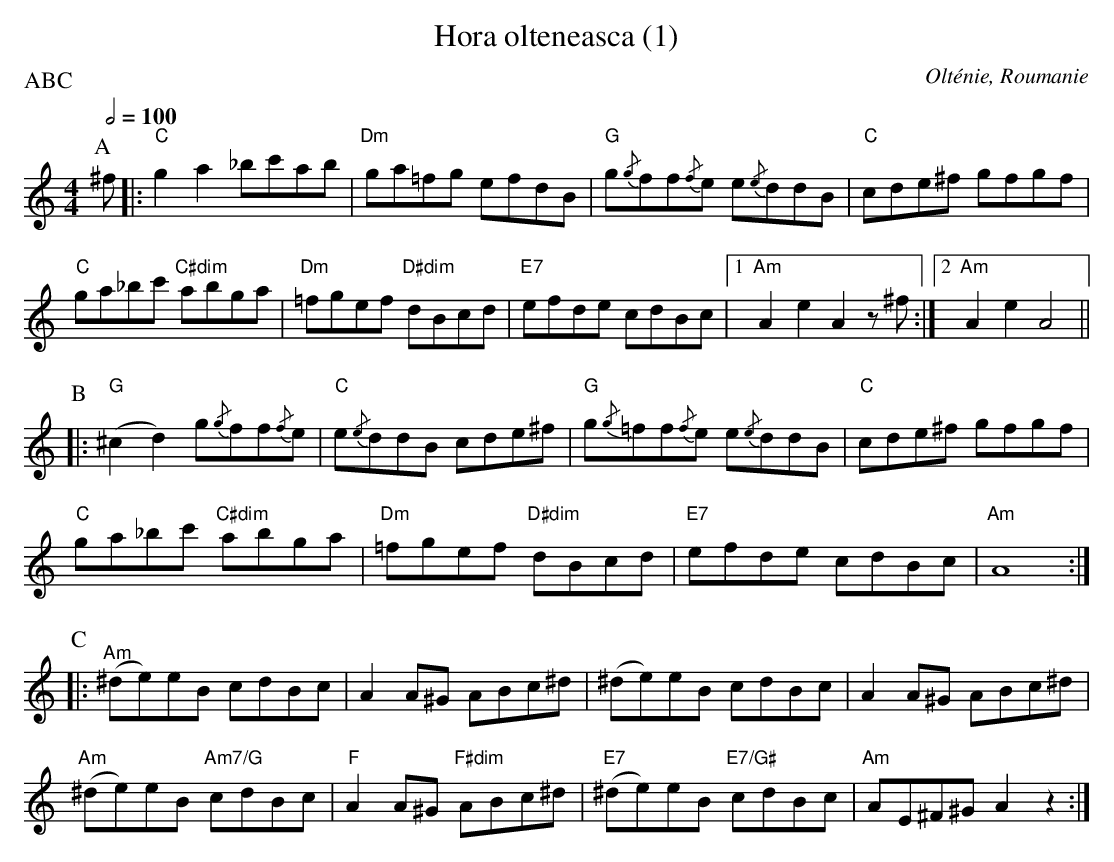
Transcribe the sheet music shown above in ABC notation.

X:1
T:Hora olteneasca (1)
O:Olt\'enie, Roumanie
P:ABC
Q:1/2=100
M:4/4
L:1/8
K:Am
P:A
^f |: "C"g2 a2 _bc'ab | "Dm"ga=fg efdB | "G"g{/g}ff{/f}e e{/e}ddB | "C"cde^f gfgf |
"C"ga_bc' "C#dim"abga | "Dm"=fgef "D#dim"dBcd | "E7"efde cdBc |1 "Am"A2e2 A2 z^f :|2 "Am"A2e2 A4 ||
P:B
|: "G"(^c2d2) g{/g}ff{/f}e | "C"e{/e}ddB cde^f | "G"g{/g}=ff{/f}e e{/e}ddB | "C"cde^f gfgf |
"C"ga_bc' "C#dim"abga | "Dm"=fgef "D#dim"dBcd | "E7"efde cdBc | "Am"A8 :|
P:C
|: "Am"(^de)eB cdBc | A2A^G ABc^d | (^de)eB cdBc | A2A^G ABc^d |
"Am"(^de)eB "Am7/G"cdBc | "F"A2A^G "F#dim"ABc^d | "E7"(^de)eB "E7/G#"cdBc | "Am"AE^F^G A2z2 :|
